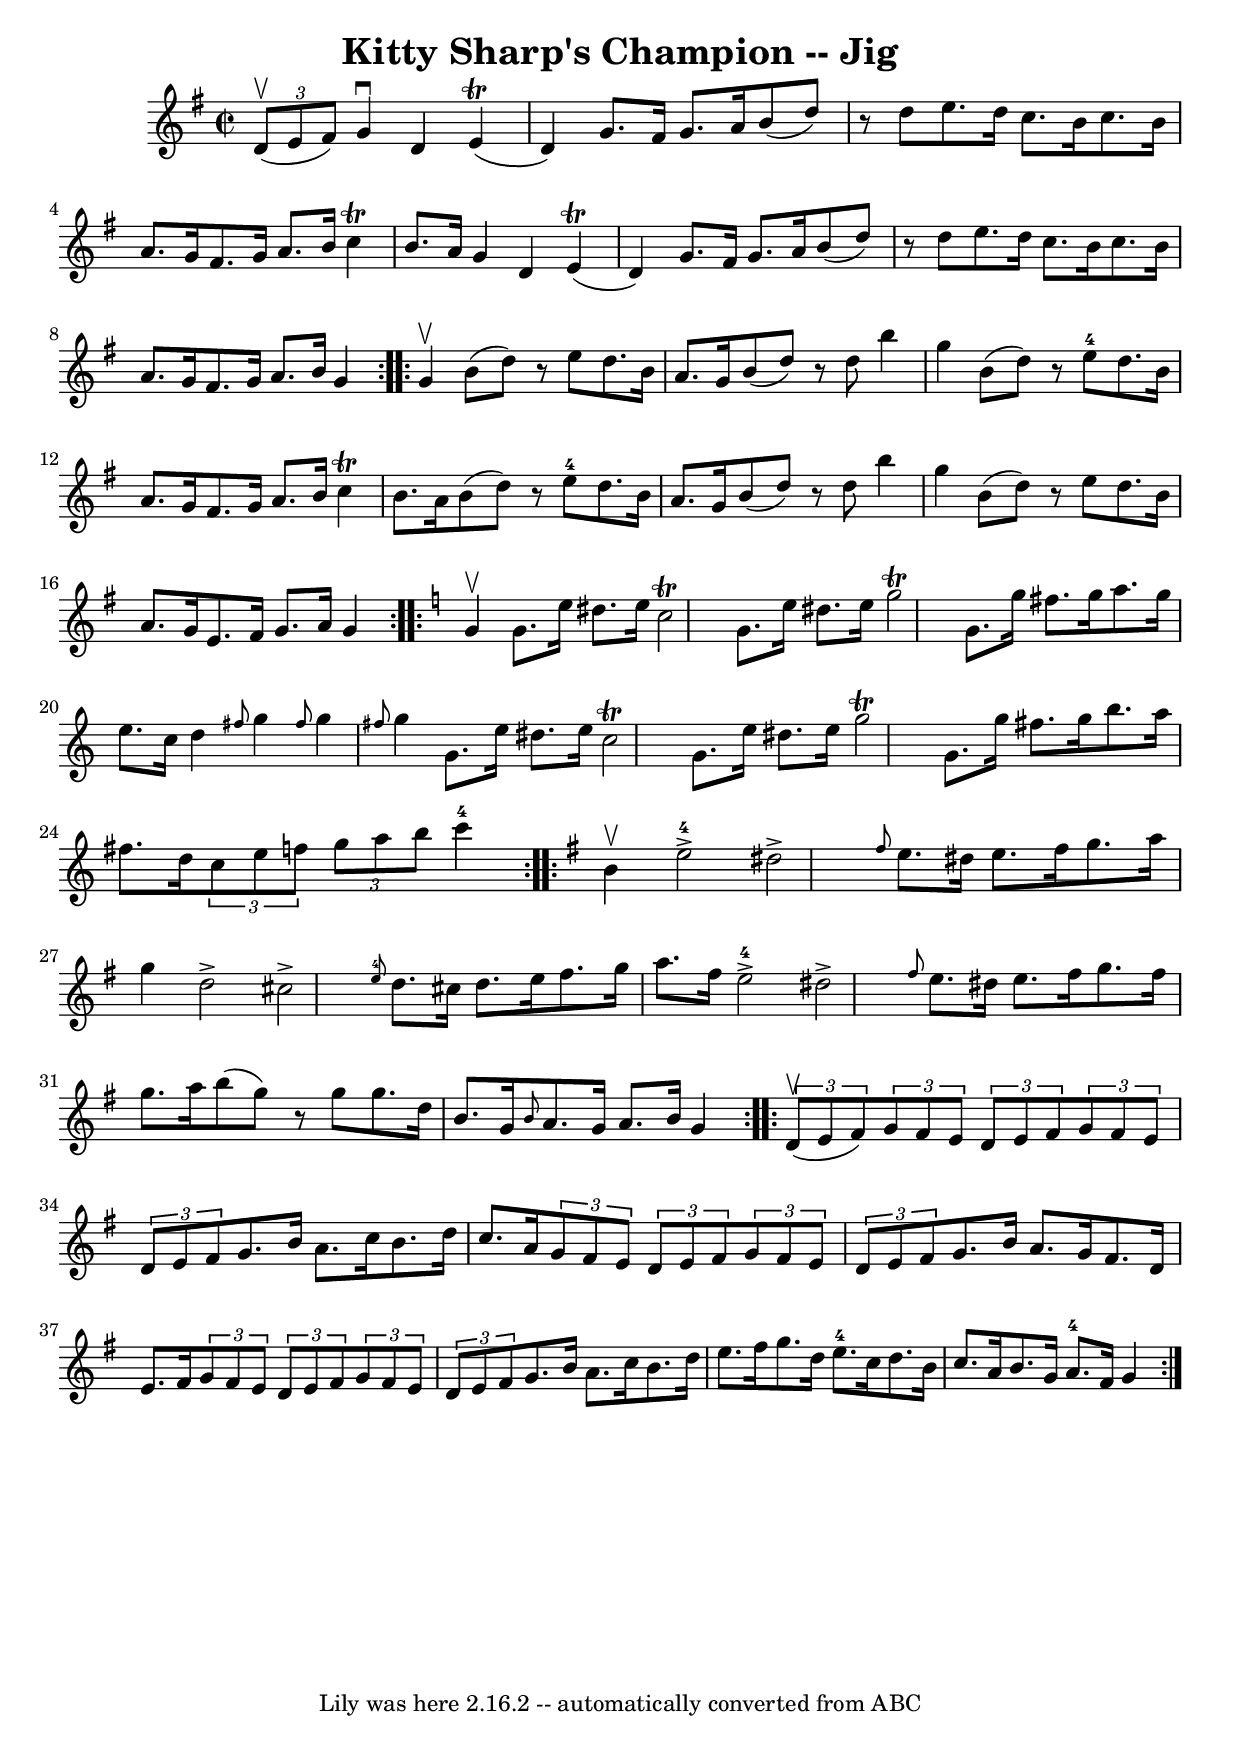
\version "2.16.2"
\include "Mammoth.ily"
\header {
  %% book = "Ryan's Mammoth Collection"
  crossRefNumber = "1"
  footnotes = "\\\\117 662"
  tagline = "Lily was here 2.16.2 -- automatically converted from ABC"
  title = "Kitty Sharp's Champion -- Jig"

}
voicedefault =  {



  \repeat volta 2 {

    \override Staff.TimeSignature #'style = #'C
    \time 2/2 
    \key g \major
    \times 2/3 { d'8^\upbow(e'8 fis'8) 
	       } 
    |
    g'4^\downbow d'4 e'4 (^\trill d'4)   |
    g'8.  
    fis'16 g'8. a'16 b'8 (d''8)   r8 d''8    |
    e''8.    
    d''16 c''8. b'16 c''8. b'16 a'8. g'16    |
    fis'8.    
    g'16 a'8. b'16 c''4^\trill b'8. a'16    |
    g'4 d'4  
    e'4^\trill(d'4)   |
    g'8. fis'16 g'8. a'16 b'8 (
    d''8)   r8 d''8    |
    e''8. d''16 c''8. b'16 c''8.    
    b'16 a'8. g'16    |
    fis'8. g'16 a'8. b'16 g'4    
  }   
  
  \repeat volta 2 {
    g'4^\upbow |
    b'8 (d''8)   r8 e''8    
    d''8. b'16 a'8. g'16    |
    b'8 (d''8)   r8 d''8 b''4  
    g''4    |
    b'8 (d''8)   r8 e''8-4 d''8. b'16 a'8.  
    g'16    |
    fis'8. g'16 a'8. b'16 c''4^\trill b'8.    
    a'16    |
    b'8 (d''8)   r8 e''8-4 d''8. b'16 a'8.  
    g'16    |
    b'8 (d''8)   r8 d''8 b''4 g''4    |
    
    b'8 (d''8)   r8 e''8 d''8. b'16 a'8. g'16    |
    e'8.  
    fis'16 g'8. a'16 g'4    
  }   
  \key c \major
  
  \repeat volta 2 {
    g'4^\upbow |
    g'8. e''16 dis''8. e''16 c''2^\trill   
    |
    g'8. e''16 dis''8. e''16 g''2^\trill   |
    g'8.  
    g''16 fis''8. g''16 a''8. g''16 e''8. c''16    |
    
    d''4  \grace { fis''8  
		 } g''4  \grace { fis''8  
				} g''4  \grace {    
				  fis''8  
				} g''4    |
    g'8. e''16 dis''8. e''16 c''2^\trill   |
    g'8. e''16 dis''8. e''16 g''2^\trill   
    |
    g'8. g''16 fis''8. g''16 b''8. a''16 fis''8.    
    d''16    |
    \times 2/3 { c''8 e''8 f''8  
	       }   \times 2/3 {   
		 g''8 a''8 b''8  
	       } c'''4-4   
  }   
  \key g \major
  
  \repeat volta 2 {
    
    b'4^\upbow |
    e''2-4^\accent dis''2^\accent   |
    
    \grace { fis''8  
	   } e''8. dis''16 e''8. fis''16 g''8. a''16  
    g''4    |
    d''2^\accent cis''2^\accent   |
    \grace {    
      e''8-4 
    } d''8. cis''16 d''8. e''16 fis''8. g''16 a''8.   
    fis''16    |
    e''2-4^\accent dis''2^\accent   |
    
    \grace { fis''8  
	   } e''8. dis''16 e''8. fis''16 g''8.    
    fis''16 g''8. a''16    |
    b''8 (g''8)   r8 g''8 g''8.    
    d''16 b'8. g'16    |
    \grace { b'8  
	   } a'8. g'16 a'8.    
    b'16 g'4    
  }     
  \repeat volta 2 {
    \times 2/3 { d'8^\upbow(e'8    
		 fis'8) 
	       } |
    \times 2/3 { g'8 fis'8 e'8  
	       } \times 2/3 {   
		 d'8 e'8 fis'8  
	       }   \times 2/3 { g'8 fis'8 e'8  
			      } \times 2/3 {   
				d'8 e'8 fis'8  
			      }   |
    g'8. b'16 a'8. c''16 b'8.    
    d''16 c''8. a'16    |
    \times 2/3 { g'8 fis'8 e'8  
	       } 
    \times 2/3 { d'8 e'8 fis'8  
	       }   \times 2/3 { g'8 fis'8 e'8  
			      } 
    \times 2/3 { d'8 e'8 fis'8  
	       }   |
    g'8. b'16 a'8.    
    g'16 fis'8. d'16 e'8. fis'16    |
    \times 2/3 { g'8    
		 fis'8 e'8  
	       } \times 2/3 { d'8 e'8 fis'8  
			    }   \times 2/3 { g'8    
					     fis'8 e'8  
					   } \times 2/3 { d'8 e'8 fis'8  
							}   |
    g'8. b'16 
    a'8. c''16 b'8. d''16 e''8. fis''16    |
    g''8.    
    d''16 e''8.-4 c''16 d''8. b'16 c''8. a'16    |
    
    b'8. g'16 a'8.-4 fis'16 g'4    
  }   

}

\score{
  <<

    \context Staff="default"
    {
      \voicedefault 
      
    }

  >>
  \layout {
    
  }
  \midi {
  }

}
